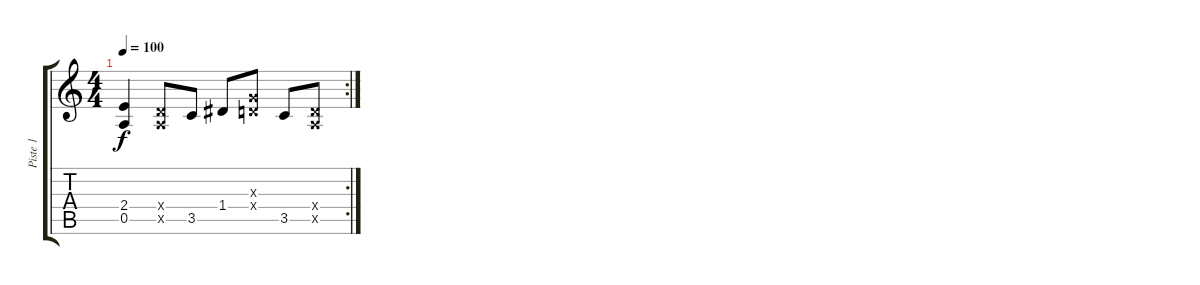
\track ("Piste 1" "Piste 1") {instrument acousticguitarnylon}
\staff {score tabs}
\tuning (E4 B3 G3 D3 A2 E2) {hide}
\rc 2
\ts (4 4)
\tempo 100
\clef g2
\ks c
(2.4 0.5).4{dy f} (0.4{x} 0.5{x}).8 3.5.8 1.4.8 (0.3{x} 0.4{x}).8 3.5.8 (0.4{x} 0.5{x}).8
